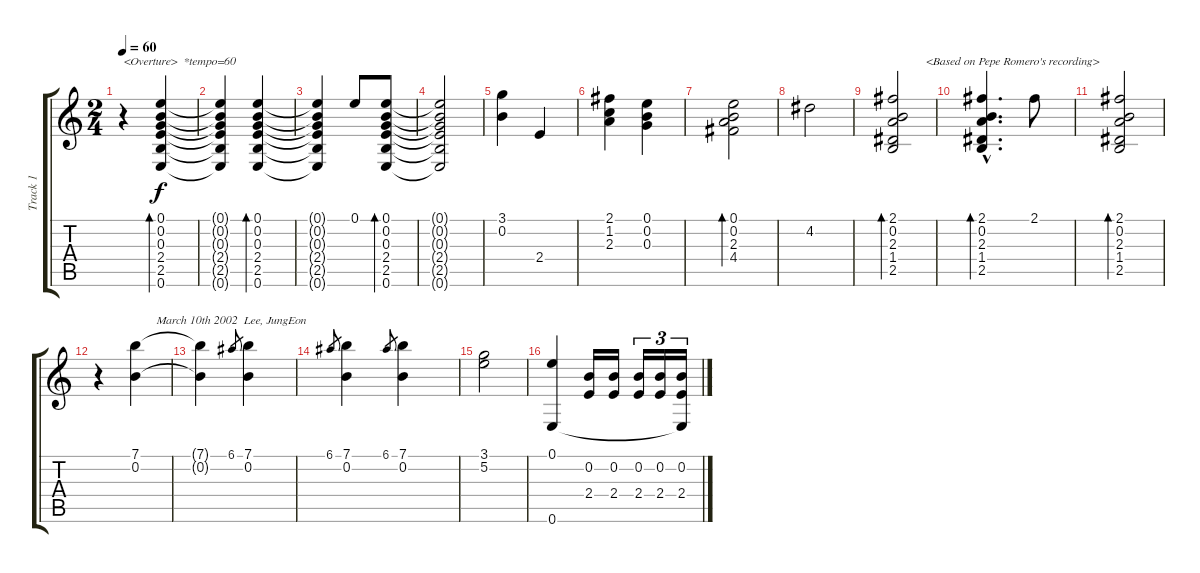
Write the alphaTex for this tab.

\track ("Track 1" "Track 1") {instrument acousticguitarnylon}
\staff {score tabs}
\tuning (E4 B3 G3 D3 A2 E2) {hide}
\ts (2 4)
\tempo 60
\clef g2
\ks c
r.4{txt "<Overture>  *tempo=60" dy f instrument acousticguitarnylon} (0.1 0.2 0.3 2.4 2.5 0.6).4{bd 120} |
(0.1{t} 0.2{t} 0.3{t} 2.4{t} 2.5{t} 0.6{t}).4 (0.1 0.2 0.3 2.4 2.5 0.6).4{bd 120} |
(0.1{t} 0.2{t} 0.3{t} 2.4{t} 2.5{t} 0.6{t}).4 0.1.8 (0.1 0.2 0.3 2.4 2.5 0.6).8{bd 120} |
(0.1{t} 0.2{t} 0.3{t} 2.4{t} 2.5{t} 0.6{t}).2 |
(3.1 0.2).4 2.4.4 |
(2.1 1.2 2.3).4 (0.1 0.2 0.3).4 |
(0.1 0.2 2.3 4.4).2{bd 120} |
4.2.2 |
(2.1 0.2 2.3 1.4 2.5).2{bd 120 txt "           <Based on Pepe Romero's recording>"} |
(2.1{hac} 0.2{hac} 2.3{hac} 1.4{hac} 2.5{hac}).4{d bd 120} 2.1.8 |
(2.1 0.2 2.3 1.4 2.5).2{bd 120} |
r.4 (7.1 0.2).4{txt "       March 10th 2002  Lee, JungEon"} |
(7.1{t} 0.2{t}).4 6.1.8{gr} (7.1 0.2).4 |
6.1.8{gr} (7.1 0.2).4 6.1.8{gr} (7.1 0.2).4 |
(3.1 5.2).2 |
(0.1 0.6).4 (0.2 2.4).16 (0.2 2.4).16 (0.2 2.4).16{tu (3 2)} (0.2 2.4).16{tu (3 2)} (0.2 2.4 0.6{t}).16{tu (3 2)}
